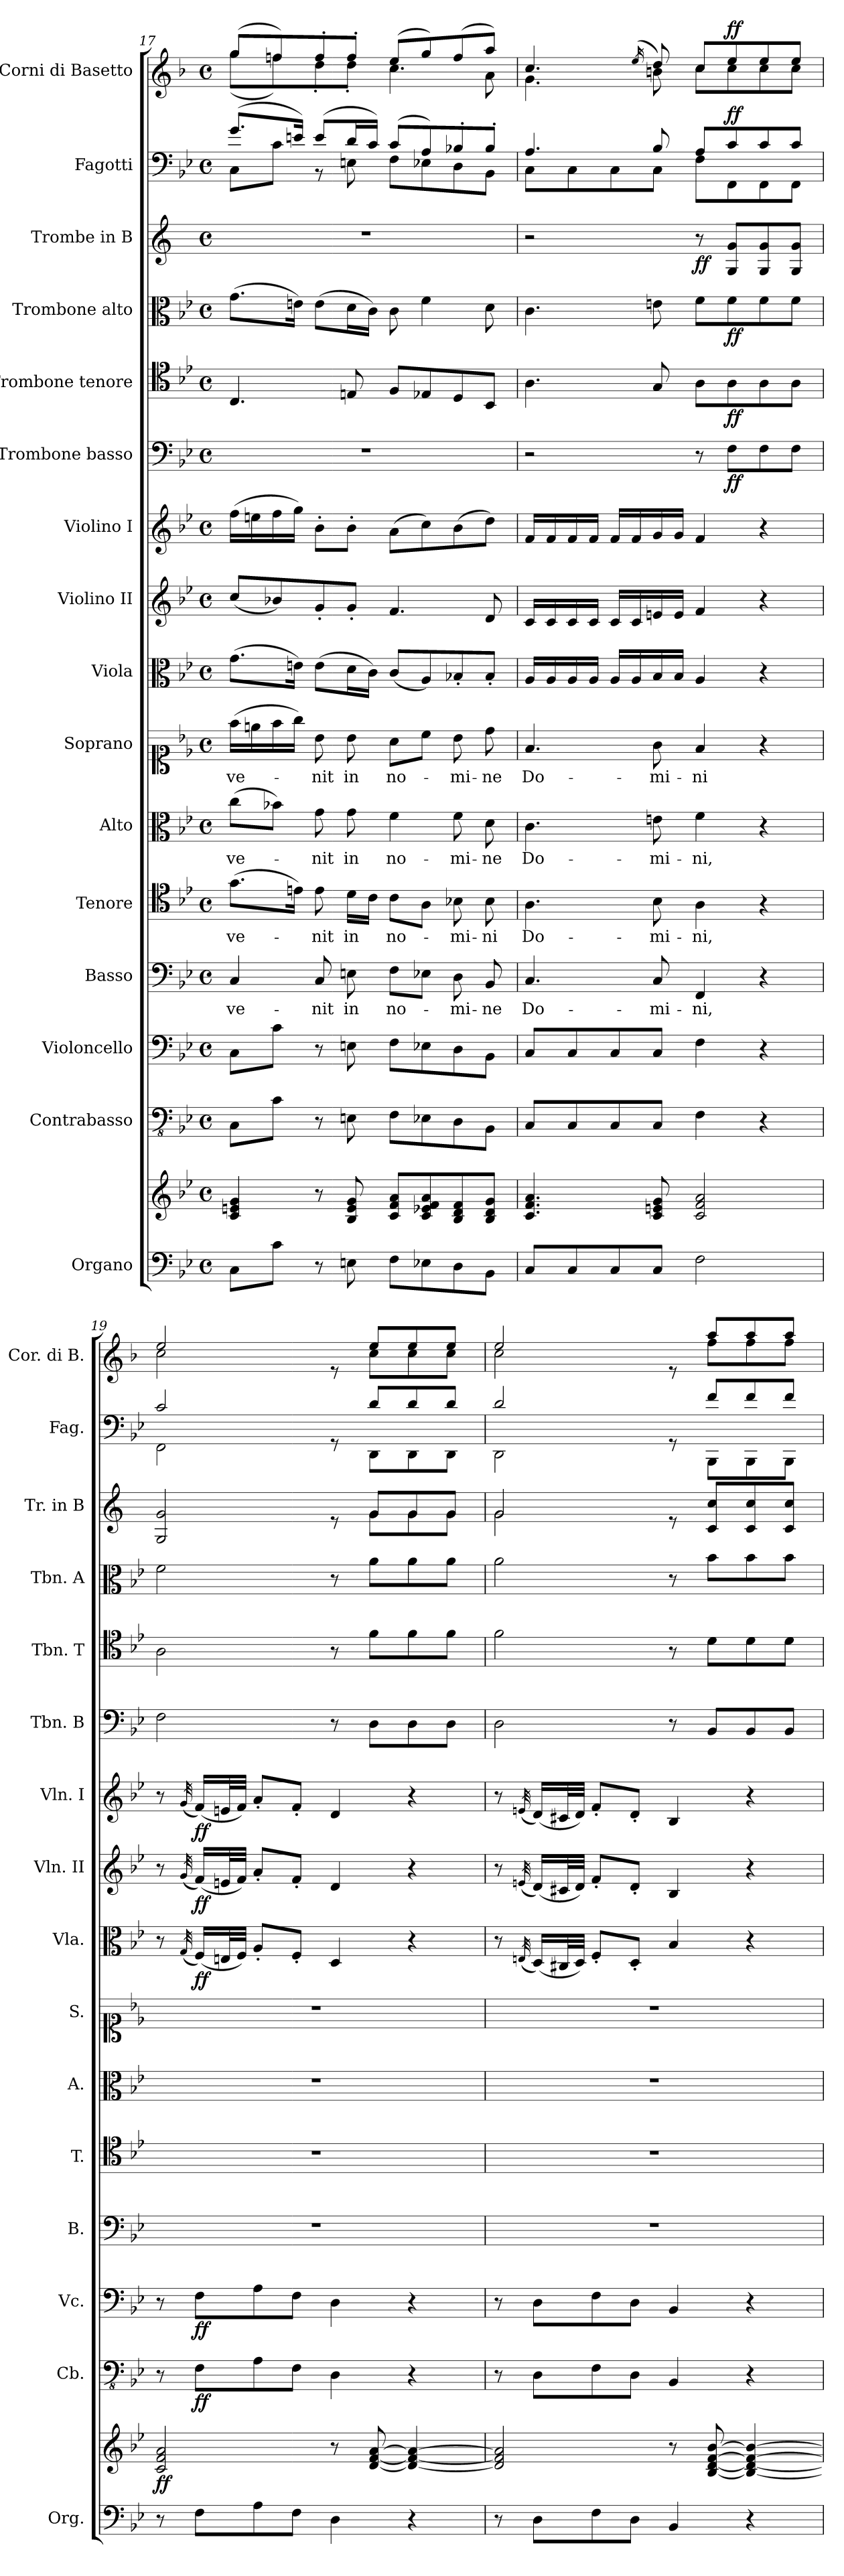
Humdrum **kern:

**kern	**kern	**dynam	**kern	**dynam	**kern	**dynam	**kern	**text	**kern	**text	**kern	**text	**kern	**text	**kern	**dynam	**kern	**dynam	**kern	**dynam	**kern	**dynam	**kern	**dynam	**kern	**dynam	**kern	**dynam	**kern	**text	**dynam	**kern	**text	**dynam
*part16	*part16	*part16	*part15	*part15	*part14	*part14	*part13	*part13	*part12	*part12	*part11	*part11	*part10	*part10	*part9	*part9	*part8	*part8	*part7	*part7	*part6	*part6	*part5	*part5	*part4	*part4	*part3	*part3	*part2	*part2	*part2	*part1	*part1	*part1
*staff17	*staff16	*staff16/17	*staff15	*staff15	*staff14	*staff14	*staff13	*staff13	*staff12	*staff12	*staff11	*staff11	*staff10	*staff10	*staff9	*staff9	*staff8	*staff8	*staff7	*staff7	*staff6	*staff6	*staff5	*staff5	*staff4	*staff4	*staff3	*staff3	*staff2	*staff2	*staff2	*staff1	*staff1	*staff1
*I"Organo	*	*	*I"Contrabasso	*	*I"Violoncello	*	*I"Basso	*	*I"Tenore	*	*I"Alto	*	*I"Soprano	*	*I"Viola	*	*I"Violino II	*	*I"Violino I	*	*I"Trombone basso	*	*I"Trombone tenore	*	*I"Trombone alto	*	*I"Trombe in B	*	*I"Fagotti	*	*	*I"Corni di Basetto	*	*
*I'Org.	*	*	*I'Cb.	*	*I'Vc.	*	*I'B.	*	*I'T.	*	*I'A.	*	*I'S.	*	*I'Vla.	*	*I'Vln. II	*	*I'Vln. I	*	*I'Tbn. B	*	*I'Tbn. T	*	*I'Tbn. A	*	*I'Tr. in B	*	*I'Fag.	*	*	*I'Cor. di B.	*	*
!!LO:PB:g=z
*clefF4	*clefG2	*	*clefFv4	*	*clefF4	*	*clefF4	*	*clefC4	*	*clefC3	*	*clefC1	*	*clefC3	*	*clefG2	*	*clefG2	*	*clefF4	*	*clefC4	*	*clefC3	*	*clefG2	*	*clefF4	*	*	*clefG2	*	*
*	*	*	*	*	*	*	*	*	*	*	*	*	*	*	*	*	*	*	*	*	*	*	*	*	*	*	*ITrd1c2	*	*	*	*	*ITrd4c7	*	*
*k[b-e-]	*k[b-e-]	*	*k[b-e-]	*	*k[b-e-]	*	*k[b-e-]	*	*k[b-e-]	*	*k[b-e-]	*	*k[b-e-]	*	*k[b-e-]	*	*k[b-e-]	*	*k[b-e-]	*	*k[b-e-]	*	*k[b-e-]	*	*k[b-e-]	*	*k[b-e-]	*	*k[b-e-]	*	*	*k[b-e-]	*	*
*M4/4	*M4/4	*	*M4/4	*	*M4/4	*	*M4/4	*	*M4/4	*	*M4/4	*	*M4/4	*	*M4/4	*	*M4/4	*	*M4/4	*	*M4/4	*	*M4/4	*	*M4/4	*	*M4/4	*	*M4/4	*	*	*M4/4	*	*
*met(c)	*met(c)	*	*met(c)	*	*met(c)	*	*met(c)	*	*met(c)	*	*met(c)	*	*met(c)	*	*met(c)	*	*met(c)	*	*met(c)	*	*met(c)	*	*met(c)	*	*met(c)	*	*met(c)	*	*met(c)	*	*	*met(c)	*	*
=17	=17	=17	=17	=17	=17	=17	=17	=17	=17	=17	=17	=17	=17	=17	=17	=17	=17	=17	=17	=17	=17	=17	=17	=17	=17	=17	=17	=17	=17	=17	=17	=17	=17	=17
!	!	!	!	!	!	!	!	!LO:LY:b	!	!LO:LY:b	!	!LO:LY:b	!	!LO:LY:b	!	!	!	!	!	!	!	!	!	!	!	!	!	!	!	!	!	!	!	!
*	*	*	*	*	*	*	*	*	*	*	*	*	*	*	*	*	*	*	*	*	*	*	*	*	*	*	*	*	*^	*	*	*^	*	*
8C\L	4c/ 4en/ 4g/	.	8CC\L	.	8C\L	.	4C/	ve-	(>8.g\L	ve-	(>8cc\L	ve-	(>16ff\LL	ve-	(>8.g\L	.	(<8cc/L	.	(>16ff\LL	.	1r	.	4.C/	.	(>8.g\L	.	1r	.	(>8.g/L	8C\L	.	.	(>8cc/L	(<8cc\L	.	.
.	.	.	.	.	.	.	.	.	.	.	.	.	16een\	.	.	.	.	.	16een\	.	.	.	.	.	.	.	.	.	.	.	.	.	.	.	.	.
8c\J	.	.	8C\J	.	8c\J	.	.	.	.	.	8b-X\J)	.	16ff\	.	.	.	8b-X/)	.	16ff\	.	.	.	.	.	.	.	.	.	.	8c\J	.	.	8b-/)	8b-X\)	.	.
.	.	.	.	.	.	.	.	.	16en\Jk)	.	.	.	16gg\JJ)	.	16en\Jk)	.	.	.	16gg\JJ)	.	.	.	.	.	16en\Jk)	.	.	.	16en/Jk)	.	.	.	.	.	.	.
!	!	!	!	!	!	!	!	!LO:LY:b	!	!LO:LY:b	!	!LO:LY:b	!	!LO:LY:b	!	!	!	!	!	!	!	!	!	!	!	!	!	!	!	!	!	!	!	!	!	!
8r	8r	.	8r	.	8r	.	8C/	-nit	8e\	-nit	8g\	-nit	8b-\	-nit	(>8e\L	.	8g'/	.	8b-'\L	.	.	.	.	.	(>8e\L	.	.	.	(>8e/L	8r	.	.	8b-'/	8g'\	.	.
!	!	!	!	!	!	!	!	!LO:LY:b	!	!LO:LY:b	!	!LO:LY:b	!	!LO:LY:b	!	!	!	!	!	!	!	!	!	!	!	!	!	!	!	!	!	!	!	!	!	!
8En\	8B-/ 8e/ 8g/	.	8EEn\	.	8En\	.	8En\	in	16d\LL	in	8g\	in	8b-\	in	16d\L	.	8g'/J	.	8b-'\J	.	.	.	8En/	.	16d\L	.	.	.	16d/L	8En\	.	.	8b-'/J	8g'\J	.	.
.	.	.	.	.	.	.	.	.	16c\JJ	.	.	.	.	.	16c\JJ)	.	.	.	.	.	.	.	.	.	16c\JJ)	.	.	.	16c/JJ)	.	.	.	.	.	.	.
!	!	!	!	!	!	!	!	!LO:LY:b	!	!LO:LY:b	!	!LO:LY:b	!	!LO:LY:b	!	!	!	!	!	!	!	!	!	!	!	!	!	!	!	!	!	!	!	!	!	!
8F\L	8c/ 8f/ 8a/L	.	8FF\L	.	8F\L	.	8F\L	no-	8c\L	no-	4f\	no-	8a\L	no-	(<8c/L	.	4.f/	.	(>8a\L	.	.	.	8F/L	.	8c\	.	.	.	(>8c/L	8F\L	.	.	(>8a/L	4.f\	.	.
8E-X\	8c/ 8e-X/ 8f/ 8a/	.	8EE-X\	.	8E-X\	.	8E-X\J	.	8A\J	.	.	.	8cc\J	.	8A/)	.	.	.	8cc\)	.	.	.	8E-X/	.	4f\	.	.	.	8A/)	8E-X\	.	.	8cc/)	.	.	.
!	!	!	!	!	!	!	!	!LO:LY:b	!	!LO:LY:b	!	!LO:LY:b	!	!LO:LY:b	!	!	!	!	!	!	!	!	!	!	!	!	!	!	!	!	!	!	!	!	!	!
8D\	8B-/ 8d/ 8f/	.	8DD\	.	8D\	.	8D\	-mi-	8B-X\	-mi-	8f\	-mi-	8b-\	-mi-	8B-X'/	.	.	.	(>8b-\	.	.	.	8D/	.	.	.	.	.	8B-X'/	8D\	.	.	(>8b-/	.	.	.
!	!	!	!	!	!	!	!	!LO:LY:b	!	!LO:LY:b	!	!LO:LY:b	!	!LO:LY:b	!	!	!	!	!	!	!	!	!	!	!	!	!	!	!	!	!	!	!	!	!	!
8BB-\J	8B-/ 8d/ 8g/J	.	8BBB-\J	.	8BB-\J	.	8BB-/	-ne	8B-\	-ni	8d\	-ne	8dd\	-ne	8B-'/J	.	8d/	.	8dd\J)	.	.	.	8BB-/J	.	8d\	.	.	.	8B-'/J	8BB-\J	.	.	8dd/J)	8d\	.	.
=18	=18	=18	=18	=18	=18	=18	=18	=18	=18	=18	=18	=18	=18	=18	=18	=18	=18	=18	=18	=18	=18	=18	=18	=18	=18	=18	=18	=18	=18	=18	=18	=18	=18	=18	=18	=18
!	!	!	!	!	!	!	!	!LO:LY:b	!	!LO:LY:b	!	!LO:LY:b	!	!LO:LY:b	!	!	!	!	!	!	!	!	!	!	!	!	!	!	!	!	!	!	!	!	!	!
8C/L	4.c/ 4.f/ 4.a/	.	8CC/L	.	8C/L	.	4.C/	Do-	4.A\	Do-	4.c\	Do-	4.f/	Do-	16A/LL	.	16c/LL	.	16f/LL	.	2r	.	4.A\	.	4.c\	.	2r	.	4.A/	8C\L	.	.	4.f/	4.c\	.	.
.	.	.	.	.	.	.	.	.	.	.	.	.	.	.	16A/	.	16c/	.	16f/	.	.	.	.	.	.	.	.	.	.	.	.	.	.	.	.	.
8C/	.	.	8CC/	.	8C/	.	.	.	.	.	.	.	.	.	16A/	.	16c/	.	16f/	.	.	.	.	.	.	.	.	.	.	8C\	.	.	.	.	.	.
.	.	.	.	.	.	.	.	.	.	.	.	.	.	.	16A/JJ	.	16c/JJ	.	16f/JJ	.	.	.	.	.	.	.	.	.	.	.	.	.	.	.	.	.
8C/	.	.	8CC/	.	8C/	.	.	.	.	.	.	.	.	.	16A/LL	.	16c/LL	.	16f/LL	.	.	.	.	.	.	.	.	.	.	8C\	.	.	.	.	.	.
.	.	.	.	.	.	.	.	.	.	.	.	.	.	.	16A/	.	16c/	.	16f/	.	.	.	.	.	.	.	.	.	.	.	.	.	.	.	.	.
.	.	.	.	.	.	.	.	.	.	.	.	.	.	.	.	.	.	.	.	.	.	.	.	.	.	.	.	.	.	.	.	.	(<16qa/	.	.	.
!	!	!	!	!	!	!	!	!LO:LY:b	!	!LO:LY:b	!	!LO:LY:b	!	!LO:LY:b	!	!	!	!	!	!	!	!	!	!	!	!	!	!	!	!	!	!	!	!	!	!
8C/J	8c/ 8en/ 8g/	.	8CC/J	.	8C/J	.	8C/	-mi-	8B-\	-mi-	8en\	-mi-	8g\	-mi-	16B-/	.	16en/	.	16g/	.	.	.	8G/	.	8en\	.	.	.	8B-/	8C\J	.	.	8g/)	8en\	.	.
.	.	.	.	.	.	.	.	.	.	.	.	.	.	.	16B-/JJ	.	16e/JJ	.	16g/JJ	.	.	.	.	.	.	.	.	.	.	.	.	.	.	.	.	.
!	!	!	!	!	!	!	!	!LO:LY:b	!	!LO:LY:b	!	!LO:LY:b	!	!LO:LY:b	!	!	!	!	!	!	!	!	!	!	!	!	!	!LO:DY:b	!	!	!	!	!	!	!	!
2F\	2c/ 2f/ 2a/	.	4FF\	.	4F\	.	4FF/	-ni,	4A\	-ni,	4f\	-ni,	4f/	-ni	4A/	.	4f/	.	4f/	.	8r	.	8A\L	.	8f\L	.	8r	ff	8A/L	8F\L	.	.	8f/L	8f\L	.	.
!	!	!	!	!	!	!	!	!	!	!	!	!	!	!	!	!	!	!	!	!	!	!LO:DY:b	!	!LO:DY:b	!	!LO:DY:b	!	!	!	!	!	!LO:DY:b	!	!	!	!LO:DY:b
.	.	.	.	.	.	.	.	.	.	.	.	.	.	.	.	.	.	.	.	.	8F\L	ff	8A\	ff	8f\	ff	8F/ 8f/L	.	8c/	8FF\	.	ff	8a/	8f\	.	ff
.	.	.	4r	.	4r	.	4r	.	4r	.	4r	.	4r	.	4r	.	4r	.	4r	.	8F\	.	8A\	.	8f\	.	8F/ 8f/	.	8c/	8FF\	.	.	8a/	8f\	.	.
.	.	.	.	.	.	.	.	.	.	.	.	.	.	.	.	.	.	.	.	.	8F\J	.	8A\J	.	8f\J	.	8F/ 8f/J	.	8c/J	8FF\J	.	.	8a/J	8f\J	.	.
=19	=19	=19	=19	=19	=19	=19	=19	=19	=19	=19	=19	=19	=19	=19	=19	=19	=19	=19	=19	=19	=19	=19	=19	=19	=19	=19	=19	=19	=19	=19	=19	=19	=19	=19	=19	=19
*	*	*	*	*	*	*	*	*	*	*	*	*	*	*	*	*	*	*	*	*	*	*	*	*	*	*	*^	*	*	*	*	*	*	*	*	*
!	!	!LO:DY:b	!	!	!	!	!	!	!	!	!	!	!	!	!	!	!	!	!	!	!	!	!	!	!	!	!	!	!	!	!	!	!	!	!	!LO:LY:b	!
8r	2c/ 2f/ 2a/	ff	8r	.	8r	.	1r	.	1r	.	1r	.	1r	.	8r	.	8r	.	8r	.	2F\	.	2A\	.	2f\	.	2F/ 2f/	8ryy	.	2c/	2FF\	.	.	2a/	2f\	.	.
*	*	*	*	*	*	*	*	*	*	*	*	*	*	*	*	*	*	*	*	*	*	*	*	*	*	*	*v	*v	*	*	*	*	*	*	*	*	*
.	.	.	.	.	.	.	.	.	.	.	.	.	.	.	(<32qG/	.	(<32qg/	.	(<32qg/	.	.	.	.	.	.	.	.	.	.	.	.	.	.	.	.	.
!	!	!	!	!LO:DY:b	!	!LO:DY:b	!	!	!	!	!	!	!	!	!	!LO:DY:b	!	!LO:DY:b	!	!LO:DY:b	!	!	!	!	!	!	!	!	!	!	!	!	!	!	!	!
8F\L	.	.	8FF\L	ff	8F\L	ff	.	.	.	.	.	.	.	.	(<16F/LL)	ff	(<16f/LL)	ff	(<16f/LL)	ff	.	.	.	.	.	.	.	.	.	.	.	.	.	.	.	.
.	.	.	.	.	.	.	.	.	.	.	.	.	.	.	32En/L	.	32en/L	.	32en/L	.	.	.	.	.	.	.	.	.	.	.	.	.	.	.	.	.
.	.	.	.	.	.	.	.	.	.	.	.	.	.	.	32F/JJJ)	.	32f/JJJ)	.	32f/JJJ)	.	.	.	.	.	.	.	.	.	.	.	.	.	.	.	.	.
8A\	.	.	8AA\	.	8A\	.	.	.	.	.	.	.	.	.	8A'/L	.	8a'/L	.	8a'/L	.	.	.	.	.	.	.	.	.	.	.	.	.	.	.	.	.
8F\J	.	.	8FF\J	.	8F\J	.	.	.	.	.	.	.	.	.	8F'/J	.	8f'/J	.	8f'/J	.	.	.	.	.	.	.	.	.	.	.	.	.	.	.	.	.
4D\	8r	.	4DD\	.	4D\	.	.	.	.	.	.	.	.	.	4D/	.	4d/	.	4d/	.	8r	.	8r	.	8r	.	8re	.	8rGG	8ryy	.	.	8re	8ryy	.	.
*	*	*	*	*	*	*	*	*	*	*	*	*	*	*	*	*	*	*	*	*	*	*	*	*	*	*	*^	*	*	*	*	*	*	*	*	*
!	!	!	!	!	!	!	!	!	!	!	!	!	!	!	!	!	!	!	!	!	!	!	!	!	!	!	!	!	!	!	!	!LO:LY:b	!	!	!	!	!
.	[8d/ [8f/ [8a/	.	.	.	.	.	.	.	.	.	.	.	.	.	.	.	.	.	.	.	8D\L	.	8f\L	.	8a\L	.	8f/L	8f\L	.	8d/L	8DD\L	.	.	8a/L	8f\L	.	.
4r	4d/_ 4f/_ 4a/_	.	4r	.	4r	.	.	.	.	.	.	.	.	.	4r	.	4r	.	4r	.	8D\	.	8f\	.	8a\	.	8f/	8f\	.	8d/	8DD\	.	.	8a/	8f\	.	.
.	.	.	.	.	.	.	.	.	.	.	.	.	.	.	.	.	.	.	.	.	8D\J	.	8f\J	.	8a\J	.	8f/J	8f\J	.	8d/J	8DD\J	.	.	8a/J	8f\J	.	.
=20	=20	=20	=20	=20	=20	=20	=20	=20	=20	=20	=20	=20	=20	=20	=20	=20	=20	=20	=20	=20	=20	=20	=20	=20	=20	=20	=20	=20	=20	=20	=20	=20	=20	=20	=20	=20	=20
8r	2d/] 2f/] 2a/]	.	8r	.	8r	.	1r	.	1r	.	1r	.	1r	.	8r	.	8r	.	8r	.	2D\	.	2f\	.	2a\	.	2f/	2f\	.	2d/	2DD\	.	.	2a/	2f\	.	.
.	.	.	.	.	.	.	.	.	.	.	.	.	.	.	(<32qEn/	.	(<32qen/	.	(<32qen/	.	.	.	.	.	.	.	.	.	.	.	.	.	.	.	.	.	.
8D\L	.	.	8DD\L	.	8D\L	.	.	.	.	.	.	.	.	.	(<16D/LL)	.	(<16d/LL)	.	(<16d/LL)	.	.	.	.	.	.	.	.	.	.	.	.	.	.	.	.	.	.
.	.	.	.	.	.	.	.	.	.	.	.	.	.	.	32C#X/L	.	32c#X/L	.	32c#X/L	.	.	.	.	.	.	.	.	.	.	.	.	.	.	.	.	.	.
.	.	.	.	.	.	.	.	.	.	.	.	.	.	.	32D/JJJ)	.	32d/JJJ)	.	32d/JJJ)	.	.	.	.	.	.	.	.	.	.	.	.	.	.	.	.	.	.
8F\	.	.	8FF\	.	8F\	.	.	.	.	.	.	.	.	.	8F'/L	.	8f'/L	.	8f'/L	.	.	.	.	.	.	.	.	.	.	.	.	.	.	.	.	.	.
8D\J	.	.	8DD\J	.	8D\J	.	.	.	.	.	.	.	.	.	8D'/J	.	8d'/J	.	8d'/J	.	.	.	.	.	.	.	.	.	.	.	.	.	.	.	.	.	.
4BB-/	8r	.	4BBB-/	.	4BB-/	.	.	.	.	.	.	.	.	.	4B-/	.	4B-/	.	4B-/	.	8r	.	8r	.	8r	.	8re	2ryy	.	8rGG	8ryy	.	.	8re	8ryy	.	.
.	[8B-/ [8d/ [8f/ [8b-/	.	.	.	.	.	.	.	.	.	.	.	.	.	.	.	.	.	.	.	8BB-/L	.	8d\L	.	8b-\L	.	8B-/ 8b-/L	.	.	8f/L	8BBB-\L	.	.	8dd/L	8b-\L	.	.
4r	4B-/_ 4d/_ 4f/_ 4b-/_	.	4r	.	4r	.	.	.	.	.	.	.	.	.	4r	.	4r	.	4r	.	8BB-/	.	8d\	.	8b-\	.	8B-/ 8b-/	.	.	8f/	8BBB-\	.	.	8dd/	8b-\	.	.
.	.	.	.	.	.	.	.	.	.	.	.	.	.	.	.	.	.	.	.	.	8BB-/J	.	8d\J	.	8b-\J	.	8B-/ 8b-/J	.	.	8f/J	8BBB-\J	.	.	8dd/J	8b-\J	.	.
*	*	*	*	*	*	*	*	*	*	*	*	*	*	*	*	*	*	*	*	*	*	*	*	*	*	*	*v	*v	*	*	*	*	*	*v	*v	*	*
*	*	*	*	*	*	*	*	*	*	*	*	*	*	*	*	*	*	*	*	*	*	*	*	*	*	*	*	*	*v	*v	*	*	*	*	*
=	=	=	=	=	=	=	=	=	=	=	=	=	=	=	=	=	=	=	=	=	=	=	=	=	=	=	=	=	=	=	=	=	=	=
*-	*-	*-	*-	*-	*-	*-	*-	*-	*-	*-	*-	*-	*-	*-	*-	*-	*-	*-	*-	*-	*-	*-	*-	*-	*-	*-	*-	*-	*-	*-	*-	*-	*-	*-
